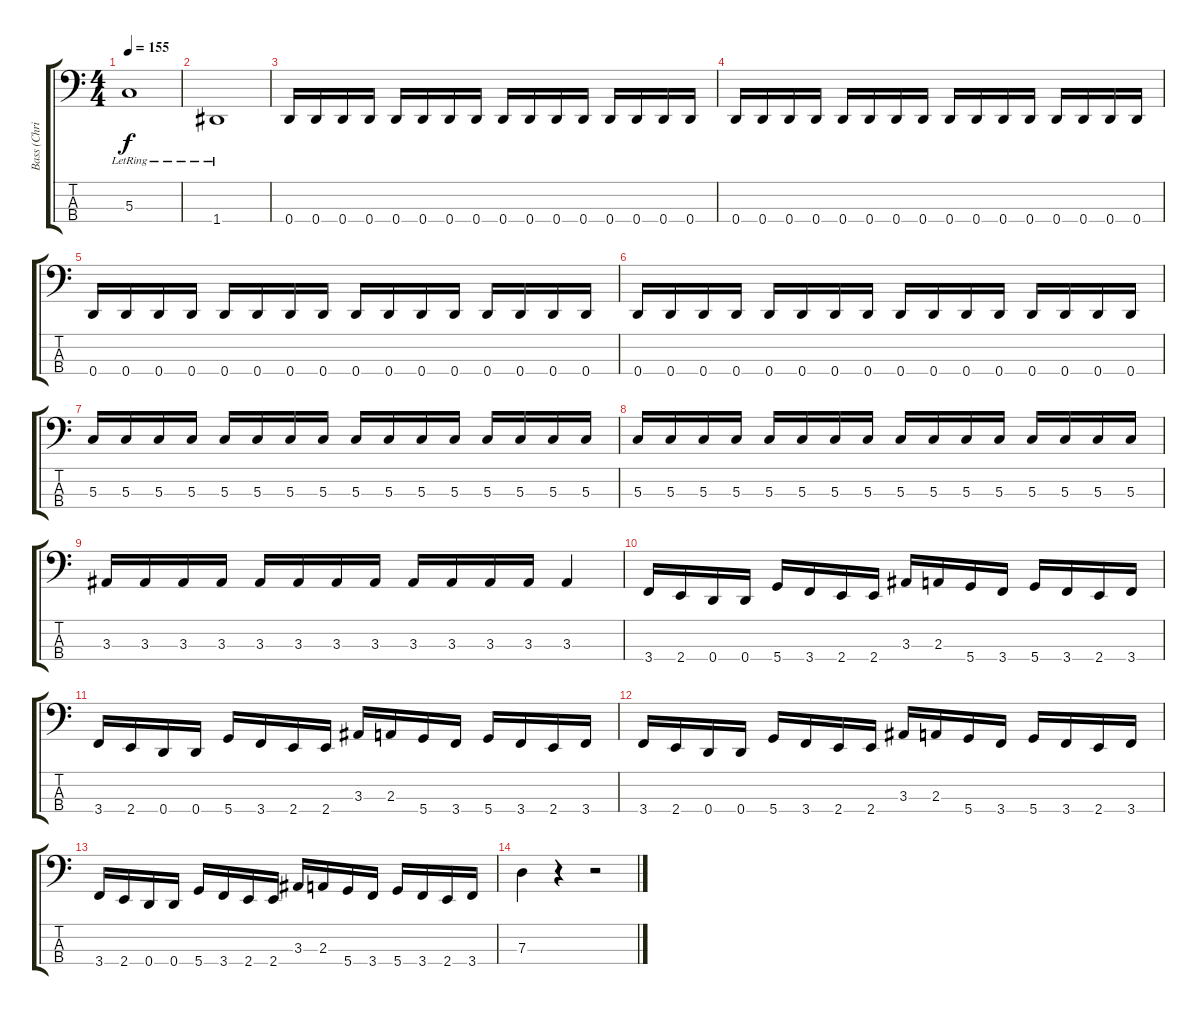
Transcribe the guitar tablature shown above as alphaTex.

\track ("Bass (Christian \"Speesy\" Giesler)" "Bass (Chri") {instrument electricbassfinger}
\staff {score tabs}
\tuning (F2 C2 G1 D1) {hide}
\ts (4 4)
\tempo 155
\clef f4
\ks c
5.3{lr}.1{dy f} |
1.4{lr}.1 |
0.4.16 0.4.16 0.4.16 0.4.16 0.4.16 0.4.16 0.4.16 0.4.16 0.4.16 0.4.16 0.4.16 0.4.16 0.4.16 0.4.16 0.4.16 0.4.16 |
0.4.16 0.4.16 0.4.16 0.4.16 0.4.16 0.4.16 0.4.16 0.4.16 0.4.16 0.4.16 0.4.16 0.4.16 0.4.16 0.4.16 0.4.16 0.4.16 |
0.4.16 0.4.16 0.4.16 0.4.16 0.4.16 0.4.16 0.4.16 0.4.16 0.4.16 0.4.16 0.4.16 0.4.16 0.4.16 0.4.16 0.4.16 0.4.16 |
0.4.16 0.4.16 0.4.16 0.4.16 0.4.16 0.4.16 0.4.16 0.4.16 0.4.16 0.4.16 0.4.16 0.4.16 0.4.16 0.4.16 0.4.16 0.4.16 |
5.3.16 5.3.16 5.3.16 5.3.16 5.3.16 5.3.16 5.3.16 5.3.16 5.3.16 5.3.16 5.3.16 5.3.16 5.3.16 5.3.16 5.3.16 5.3.16 |
5.3.16 5.3.16 5.3.16 5.3.16 5.3.16 5.3.16 5.3.16 5.3.16 5.3.16 5.3.16 5.3.16 5.3.16 5.3.16 5.3.16 5.3.16 5.3.16 |
3.3.16 3.3.16 3.3.16 3.3.16 3.3.16 3.3.16 3.3.16 3.3.16 3.3.16 3.3.16 3.3.16 3.3.16 3.3.4 |
3.4.16 2.4.16 0.4.16 0.4.16 5.4.16 3.4.16 2.4.16 2.4.16 3.3.16 2.3.16 5.4.16 3.4.16 5.4.16 3.4.16 2.4.16 3.4.16 |
3.4.16 2.4.16 0.4.16 0.4.16 5.4.16 3.4.16 2.4.16 2.4.16 3.3.16 2.3.16 5.4.16 3.4.16 5.4.16 3.4.16 2.4.16 3.4.16 |
3.4.16 2.4.16 0.4.16 0.4.16 5.4.16 3.4.16 2.4.16 2.4.16 3.3.16 2.3.16 5.4.16 3.4.16 5.4.16 3.4.16 2.4.16 3.4.16 |
3.4.16 2.4.16 0.4.16 0.4.16 5.4.16 3.4.16 2.4.16 2.4.16 3.3.16 2.3.16 5.4.16 3.4.16 5.4.16 3.4.16 2.4.16 3.4.16 |
7.3.4 r.4 r.2
